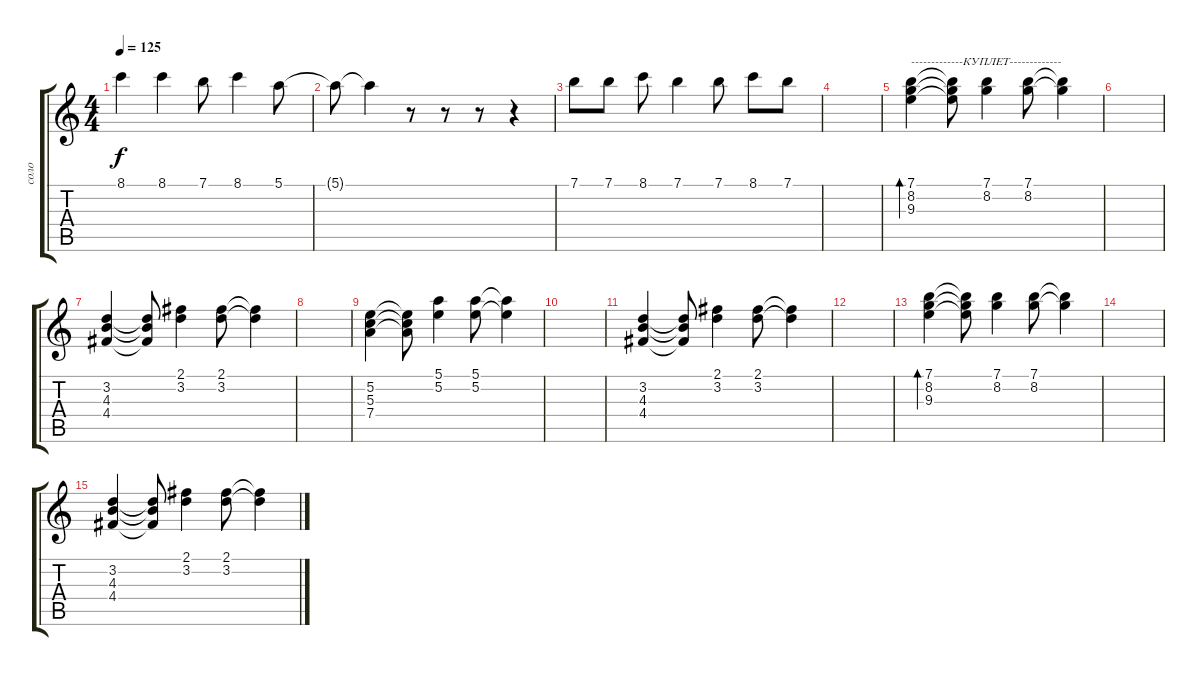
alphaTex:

\track ("соло" "соло") {instrument electricguitarclean}
\staff {score tabs}
\tuning (E4 B3 G3 D3 A2 E2) {hide}
\ts (4 4)
\tempo 125
\clef g2
\ks c
8.1.4{dy f} 8.1.4 7.1.8 8.1.4 5.1.8 |
5.1{t}.8 5.1{t}.4 r.8 r.8 r.8 r.4 |
7.1.8 7.1.8 8.1.8 7.1.4 7.1.8 8.1.8 7.1.8 |
|
(7.1 8.2 9.3).4{bd 30 txt "-------------КУПЛЕТ-------------"} (7.1{t} 8.2{t} 9.3{t}).8 (7.1 8.2).4 (7.1 8.2).8 (7.1{t} 8.2{t}).4 |
|
(3.2 4.3 4.4).4 (3.2{t} 4.3{t} 4.4{t}).8 (2.1 3.2).4 (2.1 3.2).8 (2.1{t} 3.2{t}).4 |
|
(5.2 5.3 7.4).4 (5.2{t} 5.3{t} 7.4{t}).8 (5.1 5.2).4 (5.1 5.2).8 (5.1{t} 5.2{t}).4 |
|
(3.2 4.3 4.4).4 (3.2{t} 4.3{t} 4.4{t}).8 (2.1 3.2).4 (2.1 3.2).8 (2.1{t} 3.2{t}).4 |
|
(7.1 8.2 9.3).4{bd 30} (7.1{t} 8.2{t} 9.3{t}).8 (7.1 8.2).4 (7.1 8.2).8 (7.1{t} 8.2{t}).4 |
|
(3.2 4.3 4.4).4 (3.2{t} 4.3{t} 4.4{t}).8 (2.1 3.2).4 (2.1 3.2).8 (2.1{t} 3.2{t}).4
